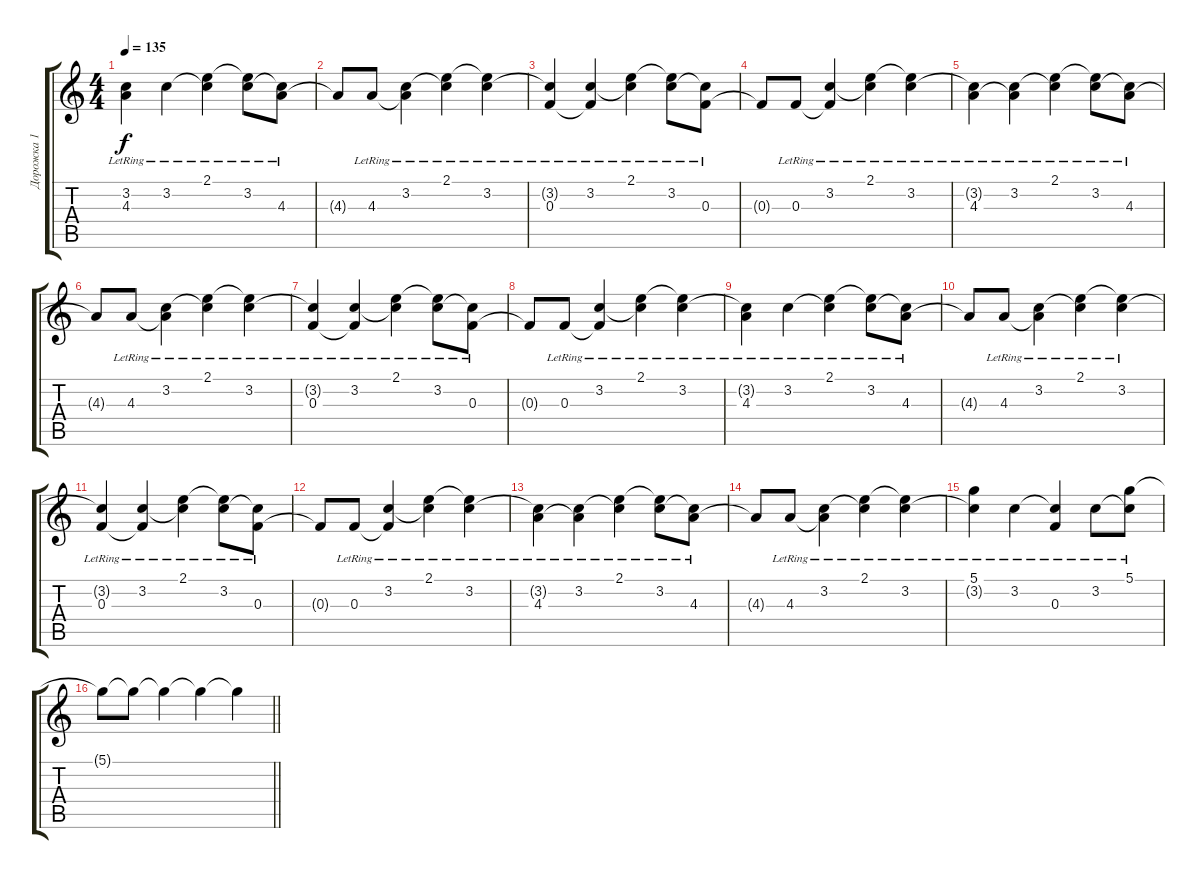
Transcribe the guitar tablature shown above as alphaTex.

\track ("Дорожка 1" "Дорожка 1") {instrument electricguitarclean}
\staff {score tabs}
\tuning (D4 A3 F3 C3 G2 D2) {hide}
\ts (4 4)
\tempo 135
\clef g2
\ks c
(3.2{t} 4.3{lr}).4{dy f} 3.2{lr}.4 (2.1{lr} 3.2{t}).4 (2.1{t} 3.2{lr}).8 (3.2{t} 4.3{lr}).8 |
4.3{t}.8 4.3{lr}.8 (3.2{lr} 4.3{t}).4 (2.1{lr} 3.2{t}).4 (2.1{t} 3.2{lr}).4 |
(3.2{t} 0.3{lr}).4 (3.2{lr} 0.3{t}).4 (2.1{lr} 3.2{t}).4 (2.1{t} 3.2{lr}).8 (3.2{t} 0.3{lr}).8 |
0.3{t}.8 0.3{lr}.8 (3.2{lr} 0.3{t}).4 (2.1{lr} 3.2{t}).4 (2.1{t} 3.2{lr}).4 |
(3.2{t} 4.3{lr}).4 (3.2{lr} 4.3{t}).4 (2.1{lr} 3.2{t}).4 (2.1{t} 3.2{lr}).8 (3.2{t} 4.3{lr}).8 |
4.3{t}.8 4.3{lr}.8 (3.2{lr} 4.3{t}).4 (2.1{lr} 3.2{t}).4 (2.1{t} 3.2{lr}).4 |
(3.2{t} 0.3{lr}).4 (3.2{lr} 0.3{t}).4 (2.1{lr} 3.2{t}).4 (2.1{t} 3.2{lr}).8 (3.2{t} 0.3{lr}).8 |
0.3{t}.8 0.3{lr}.8 (3.2{lr} 0.3{t}).4 (2.1{lr} 3.2{t}).4 (2.1{t} 3.2{lr}).4 |
(3.2{t} 4.3{lr}).4 3.2{lr}.4 (2.1{lr} 3.2{t}).4 (2.1{t} 3.2{lr}).8 (3.2{t} 4.3{lr}).8 |
4.3{t}.8 4.3{lr}.8 (3.2{lr} 4.3{t}).4 (2.1{lr} 3.2{t}).4 (2.1{t} 3.2{lr}).4 |
(3.2{t} 0.3{lr}).4 (3.2{lr} 0.3{t}).4 (2.1{lr} 3.2{t}).4 (2.1{t} 3.2{lr}).8 (3.2{t} 0.3{lr}).8 |
0.3{t}.8 0.3{lr}.8 (3.2{lr} 0.3{t}).4 (2.1{lr} 3.2{t}).4 (2.1{t} 3.2{lr}).4 |
(3.2{t} 4.3{lr}).4 (3.2{lr} 4.3{t}).4 (2.1{lr} 3.2{t}).4 (2.1{t} 3.2{lr}).8 (3.2{t} 4.3{lr}).8 |
4.3{t}.8 4.3{lr}.8 (3.2{lr} 4.3{t}).4 (2.1{lr} 3.2{t}).4 (2.1{t} 3.2{lr}).4 |
(5.1{lr} 3.2{t}).4 3.2{lr}.4 (3.2{t} 0.3{lr}).4 3.2{lr}.8 (5.1{lr} 3.2{t}).8 |
\barLineRight lightlight
5.1{t}.8 5.1{t}.8 5.1{t}.4 5.1{t}.4 5.1{t}.4
